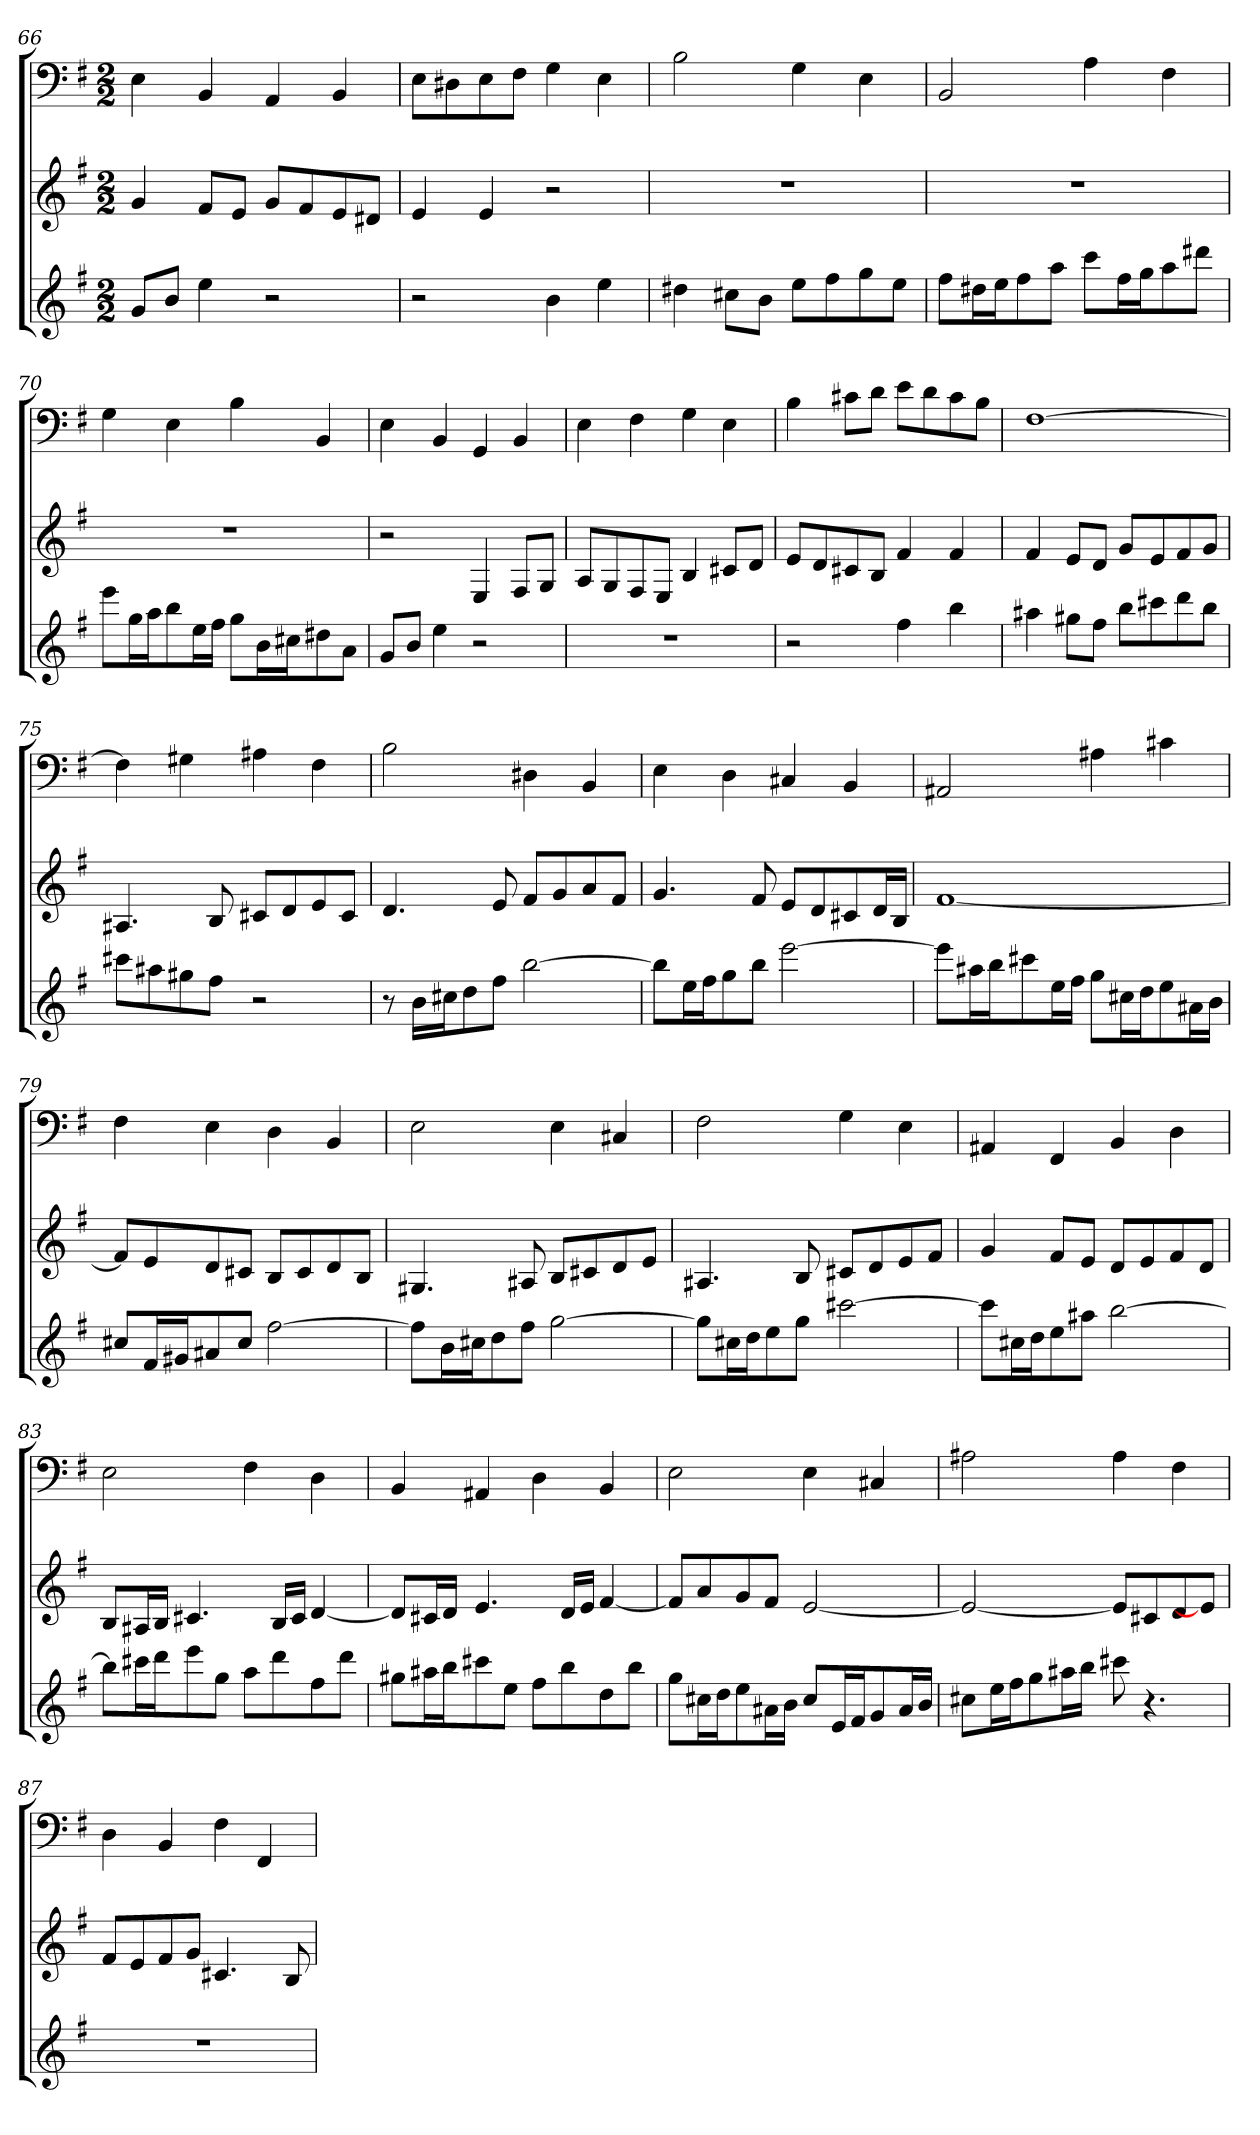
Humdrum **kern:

**kern	**kern	**kern
*part3	*part2	*part1
*staff3	*staff2	*staff1
*k[f#]	*k[f#]	*k[f#]
*G:	*G:	*G:
*M2/2	*M2/2	*M2/2
=66	=66	=66
8gL	4g	4E
8bJ	.	.
4ee	8f#L	4BB
.	8eJ	.
2r	8gL	4AA
.	8f#	.
.	8e	4BB
.	8d#XJ	.
=67	=67	=67
2r	4e	8EL
.	.	8D#X
.	4e	8E
.	.	8F#J
4b	2r	4G
4ee	.	4E
=68	=68	=68
4dd#X	1r	2B
8cc#XL	.	.
8bJ	.	.
8eeL	.	4G
8ff#	.	.
8gg	.	4E
8eeJ	.	.
=69	=69	=69
8ff#L	1r	2BB
16dd#XL	.	.
16eeJ	.	.
8ff#	.	.
8aaJ	.	.
8cccL	.	4A
16ff#L	.	.
16ggJ	.	.
8aa	.	4F#
8ddd#XJ	.	.
=70	=70	=70
8eeeL	1r	4G
16ggL	.	.
16aaJ	.	.
8bb	.	4E
16eeL	.	.
16ff#JJ	.	.
8ggL	.	4B
16bL	.	.
16cc#XJ	.	.
8dd#X	.	4BB
8aJ	.	.
=71	=71	=71
8gL	2r	4E
8bJ	.	.
4ee	.	4BB
2r	4E	4GG
.	8F#L	4BB
.	8GJ	.
=72	=72	=72
1r	8AL	4E
.	8G	.
.	8F#	4F#
.	8EJ	.
.	4B	4G
.	8c#XL	4E
.	8dJ	.
=73	=73	=73
2r	8eL	4B
.	8d	.
.	8c#X	8c#XL
.	8BJ	8dJ
4ff#	4f#	8eL
.	.	8d
4bb	4f#	8c#
.	.	8BJ
=74	=74	=74
4aa#X	4f#	[1F#
8gg#XL	8eL	.
8ff#J	8dJ	.
8bbL	8gL	.
8ccc#X	8e	.
8ddd	8f#	.
8bbJ	8gJ	.
=75	=75	=75
8ccc#XL	4.A#X	4F#]
8aa#X	.	.
8gg#X	.	4G#X
8ff#J	8B	.
2r	8c#XL	4A#X
.	8d	.
.	8e	4F#
.	8c#J	.
=76	=76	=76
8r	4.d	2B
16bLL	.	.
16cc#XJ	.	.
8dd	.	.
8ff#J	8e	.
[2bb	8f#L	4D#X
.	8g	.
.	8a	4BB
.	8f#J	.
=77	=77	=77
8bbL]	4.g	4E
16eeL	.	.
16ff#J	.	.
8gg	.	4D
8bbJ	8f#	.
[2eee	8eL	4C#X
.	8d	.
.	8c#X	4BB
.	16dL	.
.	16BJJ	.
=78	=78	=78
8eeeL]	[1f#	2AA#X
16aa#XL	.	.
16bbJ	.	.
8ccc#X	.	.
16eeL	.	.
16ff#JJ	.	.
8ggL	.	4A#X
16cc#XL	.	.
16ddJ	.	.
8ee	.	4c#X
16a#XL	.	.
16bJJ	.	.
=79	=79	=79
8cc#XL	8f#L]	4F#
16f#L	8e	.
16g#XJ	.	.
8a#X	8d	4E
8cc#J	8c#XJ	.
[2ff#	8BL	4D
.	8c#	.
.	8d	4BB
.	8BJ	.
=80	=80	=80
8ff#L]	4.G#X	2E
16bL	.	.
16cc#XJ	.	.
8dd	.	.
8ff#J	8A#X	.
[2gg	8BL	4E
.	8c#X	.
.	8d	4C#X
.	8eJ	.
=81	=81	=81
8ggL]	4.A#X	2F#
16cc#XL	.	.
16ddJ	.	.
8ee	.	.
8ggJ	8B	.
[2ccc#X	8c#XL	4G
.	8d	.
.	8e	4E
.	8f#J	.
=82	=82	=82
8ccc#L]	4g	4AA#X
16cc#XL	.	.
16ddJ	.	.
8ee	8f#L	4FF#
8aa#XJ	8eJ	.
[2bb	8dL	4BB
.	8e	.
.	8f#	4D
.	8dJ	.
=83	=83	=83
8bbL]	8BL	2E
16ccc#XL	16A#XL	.
16dddJ	16BJJ	.
8eee	4.c#X	.
8ggJ	.	.
8aaL	.	4F#
8ddd	16BLL	.
.	16c#JJ	.
8ff#	[4d	4D
8dddJ	.	.
=84	=84	=84
8gg#XL	8dL]	4BB
16aa#XL	16c#XL	.
16bbJ	16dJJ	.
8ccc#X	4.e	4AA#X
8eeJ	.	.
8ff#L	.	4D
8bb	16dLL	.
.	16eJJ	.
8dd	[4f#	4BB
8bbJ	.	.
=85	=85	=85
8ggL	8f#L]	2E
16cc#XL	8a	.
16ddJ	.	.
8ee	8g	.
16a#XL	8f#J	.
16bJJ	.	.
8cc#L	[2e	4E
16eL	.	.
16f#J	.	.
8g	.	4C#X
16a#L	.	.
16bJJ	.	.
=86	=86	=86
8cc#XL	2e_	2A#X
16eeL	.	.
16ff#J	.	.
8gg	.	.
16aa#XL	.	.
16bbJJ	.	.
8ccc#X	8eL]	4A#
4.r	8c#X	.
.	8d	4F#
.	8eJ]	.
=87	=87	=87
1r	8f#L	4D
.	8e	.
.	8f#	4BB
.	8gJ	.
.	4.c#X	4F#
.	.	4FF#
.	8B	.
=	=	=
*-	*-	*-
